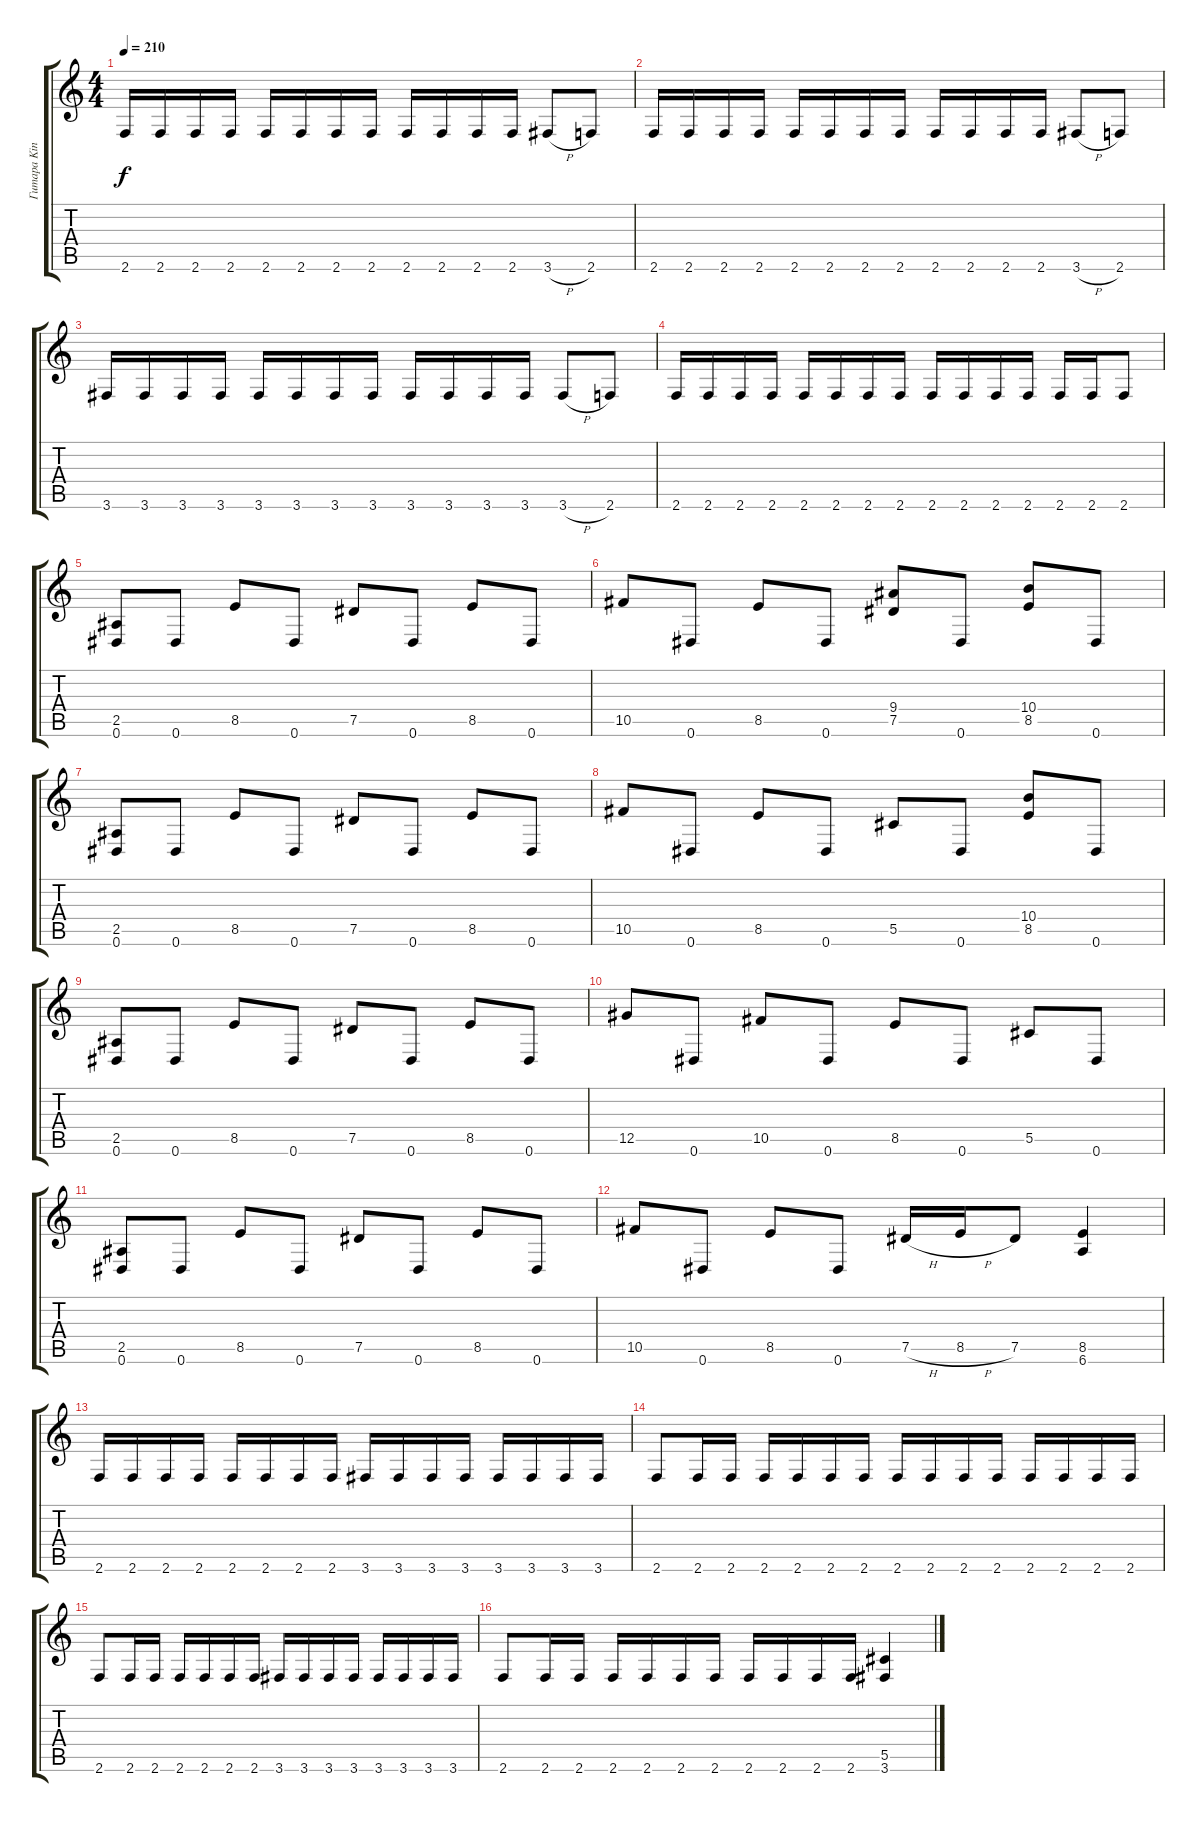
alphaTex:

\track ("Гитара King" "Гитара Kin") {instrument distortionguitar}
\staff {score tabs}
\tuning (Eb4 Bb3 Gb3 Db3 Ab2 Eb2) {hide}
\ts (4 4)
\tempo 210
\clef g2
\ks c
2.6.16{dy f} 2.6.16 2.6.16 2.6.16 2.6.16 2.6.16 2.6.16 2.6.16 2.6.16 2.6.16 2.6.16 2.6.16 3.6{h}.8 2.6.8 |
2.6.16 2.6.16 2.6.16 2.6.16 2.6.16 2.6.16 2.6.16 2.6.16 2.6.16 2.6.16 2.6.16 2.6.16 3.6{h}.8 2.6.8 |
3.6.16 3.6.16 3.6.16 3.6.16 3.6.16 3.6.16 3.6.16 3.6.16 3.6.16 3.6.16 3.6.16 3.6.16 3.6{h}.8 2.6.8 |
2.6.16 2.6.16 2.6.16 2.6.16 2.6.16 2.6.16 2.6.16 2.6.16 2.6.16 2.6.16 2.6.16 2.6.16 2.6.16 2.6.16 2.6.8 |
(2.5 0.6).8 0.6.8 8.5.8 0.6.8 7.5.8 0.6.8 8.5.8 0.6.8 |
10.5.8 0.6.8 8.5.8 0.6.8 (9.4 7.5).8 0.6.8 (10.4 8.5).8 0.6.8 |
(2.5 0.6).8 0.6.8 8.5.8 0.6.8 7.5.8 0.6.8 8.5.8 0.6.8 |
10.5.8 0.6.8 8.5.8 0.6.8 5.5.8 0.6.8 (10.4 8.5).8 0.6.8 |
(2.5 0.6).8 0.6.8 8.5.8 0.6.8 7.5.8 0.6.8 8.5.8 0.6.8 |
12.5.8 0.6.8 10.5.8 0.6.8 8.5.8 0.6.8 5.5.8 0.6.8 |
(2.5 0.6).8 0.6.8 8.5.8 0.6.8 7.5.8 0.6.8 8.5.8 0.6.8 |
10.5.8 0.6.8 8.5.8 0.6.8 7.5{h}.16 8.5{h}.16 7.5.8 (8.5 6.6).4 |
2.6.16 2.6.16 2.6.16 2.6.16 2.6.16 2.6.16 2.6.16 2.6.16 3.6.16 3.6.16 3.6.16 3.6.16 3.6.16 3.6.16 3.6.16 3.6.16 |
2.6.8 2.6.16 2.6.16 2.6.16 2.6.16 2.6.16 2.6.16 2.6.16 2.6.16 2.6.16 2.6.16 2.6.16 2.6.16 2.6.16 2.6.16 |
2.6.8 2.6.16 2.6.16 2.6.16 2.6.16 2.6.16 2.6.16 3.6.16 3.6.16 3.6.16 3.6.16 3.6.16 3.6.16 3.6.16 3.6.16 |
2.6.8 2.6.16 2.6.16 2.6.16 2.6.16 2.6.16 2.6.16 2.6.16 2.6.16 2.6.16 2.6.16 (5.5 3.6).4
